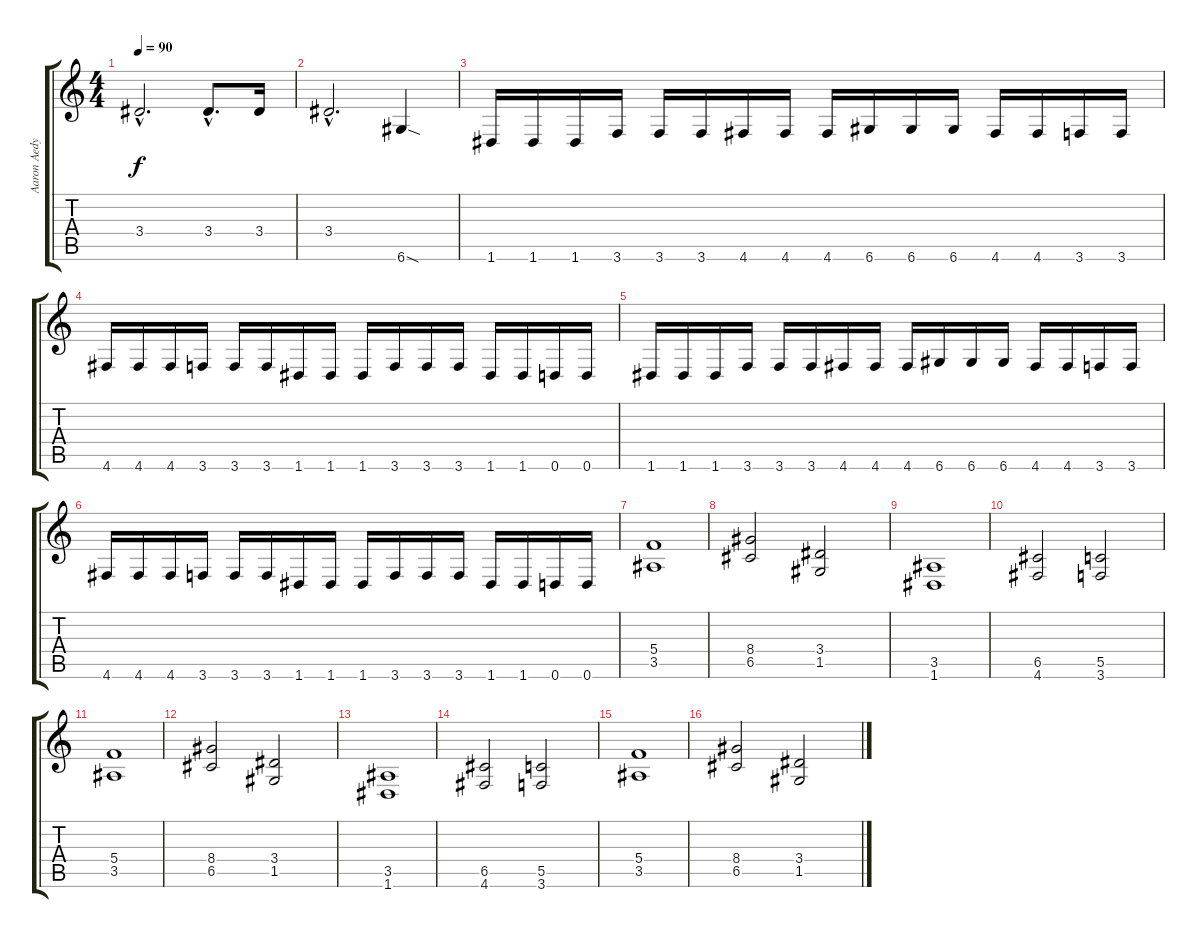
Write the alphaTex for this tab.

\track ("Aaron Aedy" "Aaron Aedy") {instrument distortionguitar}
\staff {score tabs}
\tuning (D4 A3 F3 C3 G2 D2) {hide}
\ts (4 4)
\tempo 90
\clef g2
\ks c
3.4{hac}.2{d dy f} 3.4{hac}.8{d} 3.4.16 |
3.4{hac}.2{d} 6.6{sod}.4 |
1.6.16 1.6.16 1.6.16 3.6.16 3.6.16 3.6.16 4.6.16 4.6.16 4.6.16 6.6.16 6.6.16 6.6.16 4.6.16 4.6.16 3.6.16 3.6.16 |
4.6.16 4.6.16 4.6.16 3.6.16 3.6.16 3.6.16 1.6.16 1.6.16 1.6.16 3.6.16 3.6.16 3.6.16 1.6.16 1.6.16 0.6.16 0.6.16 |
1.6.16 1.6.16 1.6.16 3.6.16 3.6.16 3.6.16 4.6.16 4.6.16 4.6.16 6.6.16 6.6.16 6.6.16 4.6.16 4.6.16 3.6.16 3.6.16 |
4.6.16 4.6.16 4.6.16 3.6.16 3.6.16 3.6.16 1.6.16 1.6.16 1.6.16 3.6.16 3.6.16 3.6.16 1.6.16 1.6.16 0.6.16 0.6.16 |
(5.4 3.5).1 |
(8.4 6.5).2 (3.4 1.5).2 |
(3.5 1.6).1 |
(6.5 4.6).2 (5.5 3.6).2 |
(5.4 3.5).1 |
(8.4 6.5).2 (3.4 1.5).2 |
(3.5 1.6).1 |
(6.5 4.6).2 (5.5 3.6).2 |
(5.4 3.5).1 |
(8.4 6.5).2 (3.4 1.5).2
